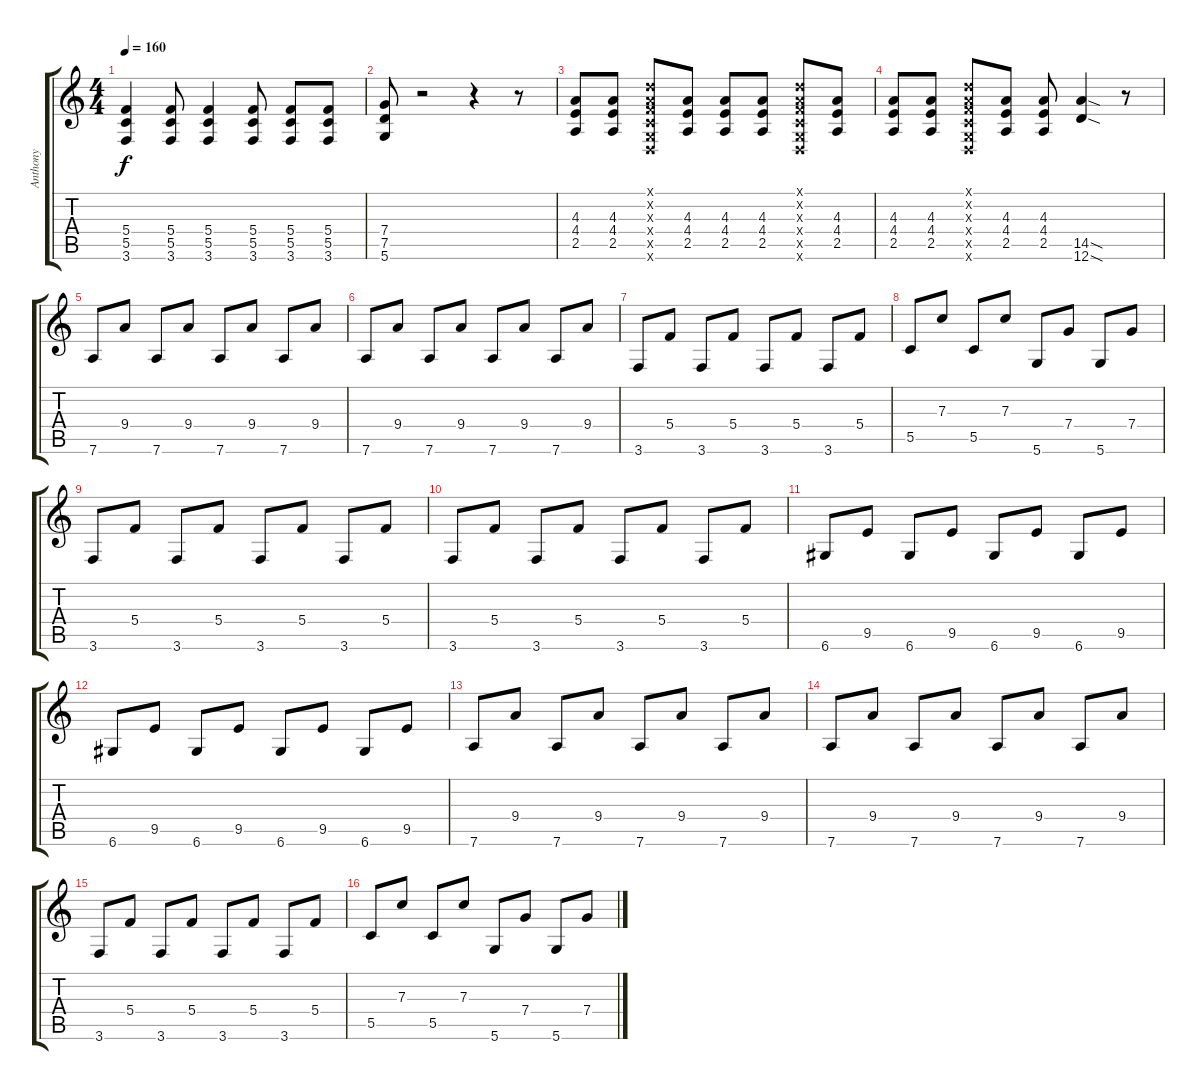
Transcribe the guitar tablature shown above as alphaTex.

\track ("Anthony" "Anthony") {instrument electricguitarmuted}
\staff {score tabs}
\tuning (D4 A3 F3 C3 G2 D2) {hide}
\ts (4 4)
\tempo 160
\clef g2
\ks c
(5.4 5.5 3.6).4{dy f} (5.4 5.5 3.6).8 (5.4 5.5 3.6).4 (5.4 5.5 3.6).8 (5.4 5.5 3.6).8 (5.4 5.5 3.6).8 |
(7.4 7.5 5.6).8 r.2 r.4 r.8 |
(4.3 4.4 2.5).8 (4.3 4.4 2.5).8 (0.1{x} 0.2{x} 0.3{x} 0.4{x} 0.5{x} 0.6{x}).8 (4.3 4.4 2.5).8 (4.3 4.4 2.5).8 (4.3 4.4 2.5).8 (0.1{x} 0.2{x} 0.3{x} 0.4{x} 0.5{x} 0.6{x}).8 (4.3 4.4 2.5).8 |
(4.3 4.4 2.5).8 (4.3 4.4 2.5).8 (0.1{x} 0.2{x} 0.3{x} 0.4{x} 0.5{x} 0.6{x}).8 (4.3 4.4 2.5).8 (4.3 4.4 2.5).8 (14.5{sod} 12.6{sod}).4 r.8 |
7.6.8 9.4.8 7.6.8 9.4.8 7.6.8 9.4.8 7.6.8 9.4.8 |
7.6.8 9.4.8 7.6.8 9.4.8 7.6.8 9.4.8 7.6.8 9.4.8 |
3.6.8 5.4.8 3.6.8 5.4.8 3.6.8 5.4.8 3.6.8 5.4.8 |
5.5.8 7.3.8 5.5.8 7.3.8 5.6.8 7.4.8 5.6.8 7.4.8 |
3.6.8 5.4.8 3.6.8 5.4.8 3.6.8 5.4.8 3.6.8 5.4.8 |
3.6.8 5.4.8 3.6.8 5.4.8 3.6.8 5.4.8 3.6.8 5.4.8 |
6.6.8 9.5.8 6.6.8 9.5.8 6.6.8 9.5.8 6.6.8 9.5.8 |
6.6.8 9.5.8 6.6.8 9.5.8 6.6.8 9.5.8 6.6.8 9.5.8 |
7.6.8 9.4.8 7.6.8 9.4.8 7.6.8 9.4.8 7.6.8 9.4.8 |
7.6.8 9.4.8 7.6.8 9.4.8 7.6.8 9.4.8 7.6.8 9.4.8 |
3.6.8 5.4.8 3.6.8 5.4.8 3.6.8 5.4.8 3.6.8 5.4.8 |
5.5.8 7.3.8 5.5.8 7.3.8 5.6.8 7.4.8 5.6.8 7.4.8
